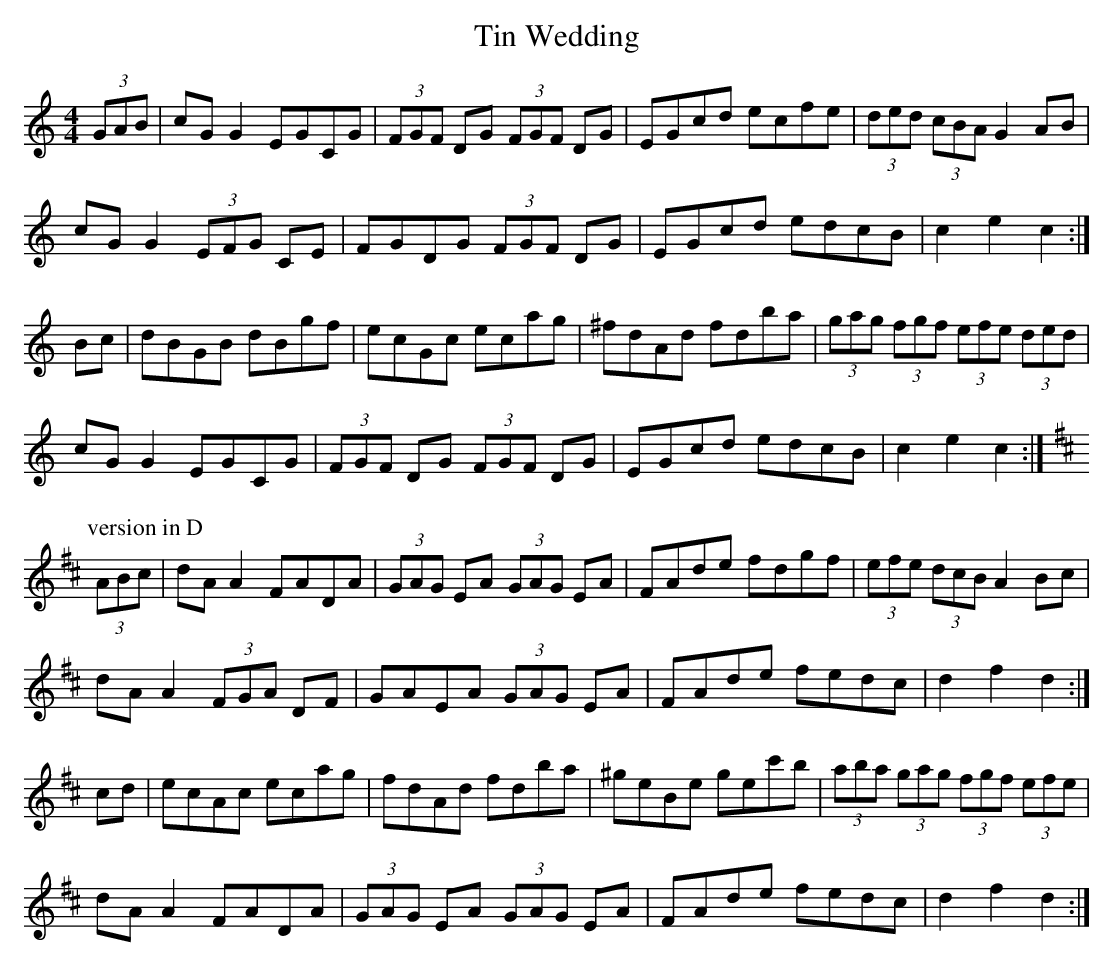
X:1
T: Tin Wedding
M: 4/4
L: 1/8
K: C
(3GAB |cG G2 EGCG|(3FGF DG (3FGF DG|EGcd ecfe|\
(3ded (3cBA G2 AB|
cG G2 (3EFG CE |FGDG (3FGF DG |EGcd edcB |c2 e2 c2 :|
Bc | dBGB dBgf | ecGc ecag | ^fdAd fdba |\
(3gag (3fgf (3efe (3ded|
cG G2 EGCG |(3FGF DG (3FGF DG |EGcd edcB |c2 e2 c2 :|
P: version in D
K: D
(3ABc |dA A2 FADA|(3GAG EA (3GAG EA|FAde fdgf|\
(3efe (3dcB A2 Bc|
dA A2 (3FGA DF | GAEA (3GAG EA | FAde fedc | d2 f2 d2 :|
cd | ecAc ecag | fdAd fdba | ^geBe gec'b |\
(3aba (3gag (3fgf (3efe|
dA A2 FADA | (3GAG EA (3GAG EA | FAde fedc | d2 f2 d2 :|
